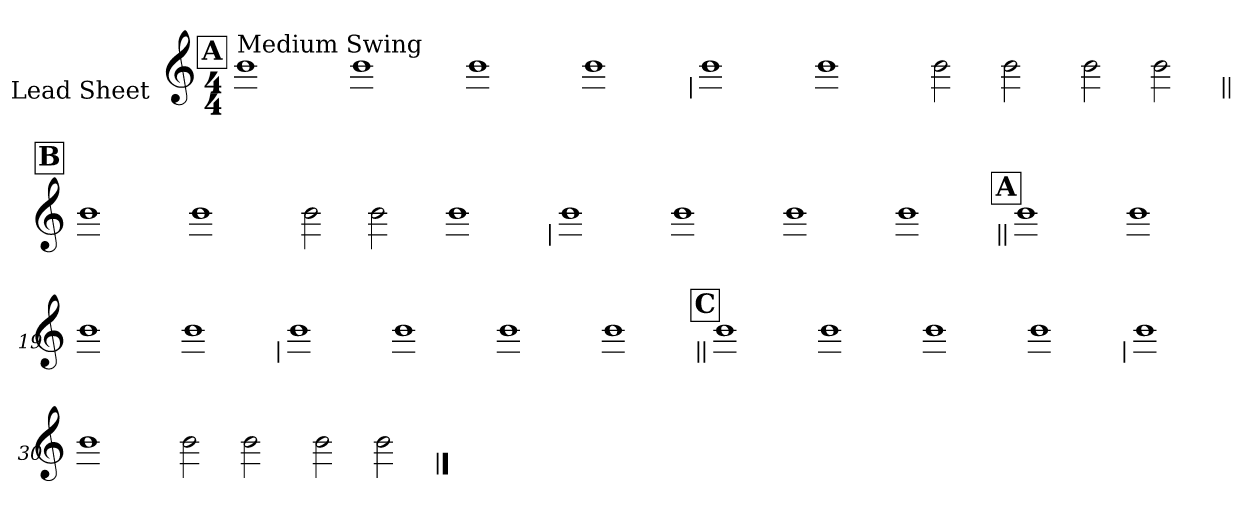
**kern
*part1
*staff1
*I"Lead Sheet
*stria0
*clefG2
*k[]
*C:
*M4/4
!!LO:REH:place=s1:a:t=A
=1||
!LO:TX:a:t=Medium Swing
1b
=2-
1b
=3-
1b
=4-
1b
!!LO:LB:g=z
=5
1b
=6-
1b
=7-
2b
2b
=8-
2b
2b
!!LO:LB:g=z
!!LO:REH:place=s1:a:t=B
=9||
1b
=10-
1b
=11-
2b
2b
=12-
1b
!!LO:LB:g=z
=13
1b
=14-
1b
=15-
1b
=16-
1b
!!LO:LB:g=z
!!LO:REH:place=s1:a:t=A
=17||
1b
=18-
1b
=19-
1b
=20-
1b
!!LO:LB:g=z
=21
1b
=22-
1b
=23-
1b
=24-
1b
!!LO:LB:g=z
!!LO:REH:place=s1:a:t=C
=25||
1b
=26-
1b
=27-
1b
=28-
1b
!!LO:LB:g=z
=29
1b
=30-
1b
=31-
2b
2b
=32-
2b
2b
==
*-
